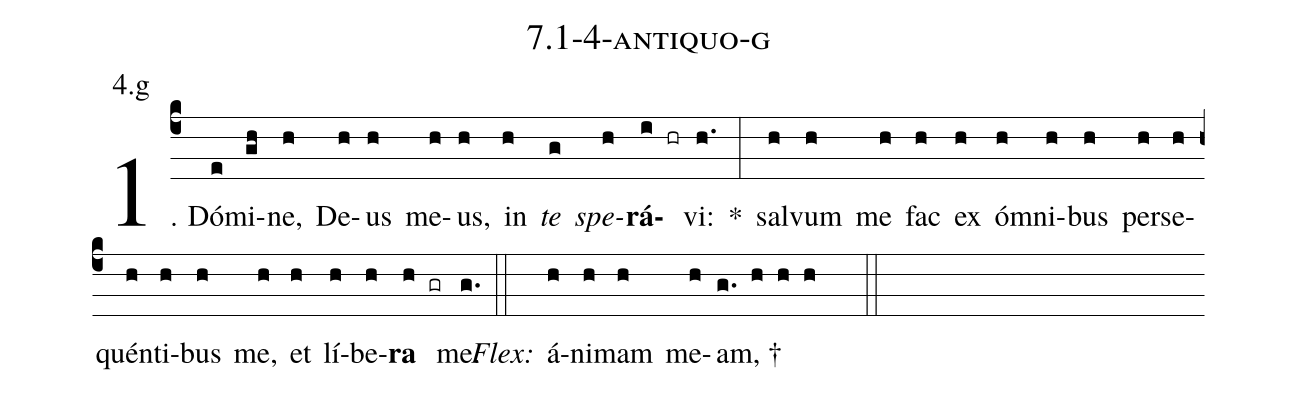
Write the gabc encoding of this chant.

name: 7.1-4-antiquo-g;
annotation: 4.g;
%%
(c4)1. Dó(e)mi(gh)ne,(h) De(h)us(h) me(h)us,(h) in(h) <i>te</i>(g) <i>spe</i>(h)<b>rá</b>(i hr)vi:(h.) *(:) sal(h)vum(h) me(h) fac(h) ex(h) óm(h)ni(h)bus(h) per(h)se(h)quén(h)ti(h)bus(h) me,(h) et(h) lí(h)be(h)<b>ra</b>(h gr) me.(g.) (::)
<i>Flex:</i>()  á(h)ni(h)mam(h) me(h)am, †(g. h h h  ::)
